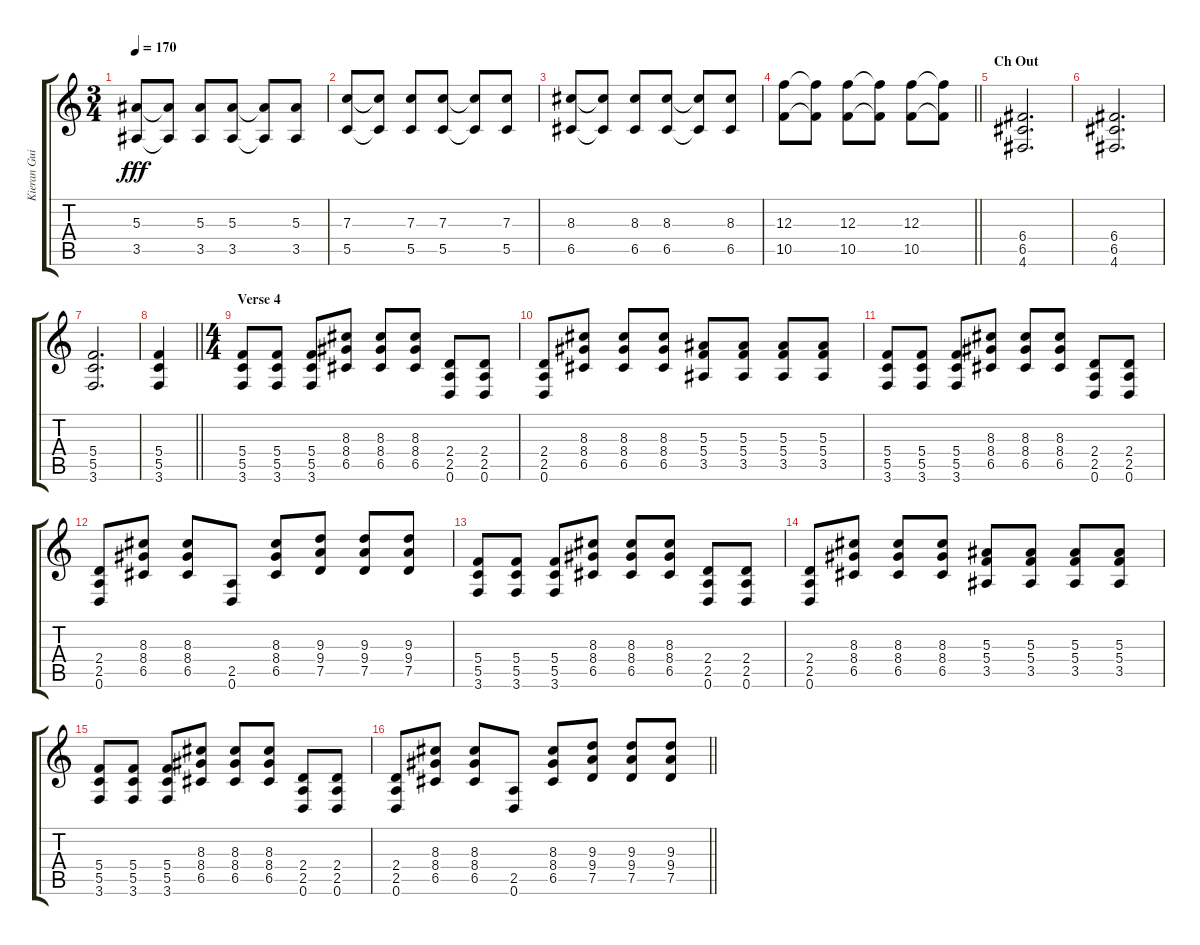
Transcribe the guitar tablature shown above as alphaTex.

\track ("Kieran Guitar" "Kieran Gui") {instrument overdrivenguitar}
\staff {score tabs}
\tuning (D4 A3 F3 C3 G2 D2) {hide}
\ts (3 4)
\tempo 170
\clef g2
\ks c
(5.3 3.5).8{dy fff} (5.3{t} 3.5{t}).8 (5.3 3.5).8 (5.3 3.5).8 (5.3{t} 3.5{t}).8 (5.3 3.5).8 |
(7.3 5.5).8 (7.3{t} 5.5{t}).8 (7.3 5.5).8 (7.3 5.5).8 (7.3{t} 5.5{t}).8 (7.3 5.5).8 |
(8.3 6.5).8 (8.3{t} 6.5{t}).8 (8.3 6.5).8 (8.3 6.5).8 (8.3{t} 6.5{t}).8 (8.3 6.5).8 |
\barLineRight lightlight
(12.3 10.5).8 (12.3{t} 10.5{t}).8 (12.3 10.5).8 (12.3{t} 10.5{t}).8 (12.3 10.5).8 (12.3{t} 10.5{t}).8 |
\section ("" "Ch Out")
(6.4 6.5 4.6).2{d} |
(6.4 6.5 4.6).2{d} |
(5.4 5.5 3.6).2{d} |
\barLineRight lightlight
(5.4 5.5 3.6).4 |
\ts (4 4)
\section ("" "Verse 4")
(5.4 5.5 3.6).8 (5.4 5.5 3.6).8 (5.4 5.5 3.6).8 (8.3 8.4 6.5).8 (8.3 8.4 6.5).8 (8.3 8.4 6.5).8 (2.4 2.5 0.6).8 (2.4 2.5 0.6).8 |
(2.4 2.5 0.6).8 (8.3 8.4 6.5).8 (8.3 8.4 6.5).8 (8.3 8.4 6.5).8 (5.3 5.4 3.5).8 (5.3 5.4 3.5).8 (5.3 5.4 3.5).8 (5.3 5.4 3.5).8 |
(5.4 5.5 3.6).8 (5.4 5.5 3.6).8 (5.4 5.5 3.6).8 (8.3 8.4 6.5).8 (8.3 8.4 6.5).8 (8.3 8.4 6.5).8 (2.4 2.5 0.6).8 (2.4 2.5 0.6).8 |
(2.4 2.5 0.6).8 (8.3 8.4 6.5).8 (8.3 8.4 6.5).8 (2.5 0.6).8 (8.3 8.4 6.5).8 (9.3 9.4 7.5).8 (9.3 9.4 7.5).8 (9.3 9.4 7.5).8 |
(5.4 5.5 3.6).8 (5.4 5.5 3.6).8 (5.4 5.5 3.6).8 (8.3 8.4 6.5).8 (8.3 8.4 6.5).8 (8.3 8.4 6.5).8 (2.4 2.5 0.6).8 (2.4 2.5 0.6).8 |
(2.4 2.5 0.6).8 (8.3 8.4 6.5).8 (8.3 8.4 6.5).8 (8.3 8.4 6.5).8 (5.3 5.4 3.5).8 (5.3 5.4 3.5).8 (5.3 5.4 3.5).8 (5.3 5.4 3.5).8 |
(5.4 5.5 3.6).8 (5.4 5.5 3.6).8 (5.4 5.5 3.6).8 (8.3 8.4 6.5).8 (8.3 8.4 6.5).8 (8.3 8.4 6.5).8 (2.4 2.5 0.6).8 (2.4 2.5 0.6).8 |
\barLineRight lightlight
(2.4 2.5 0.6).8 (8.3 8.4 6.5).8 (8.3 8.4 6.5).8 (2.5 0.6).8 (8.3 8.4 6.5).8 (9.3 9.4 7.5).8 (9.3 9.4 7.5).8 (9.3 9.4 7.5).8
